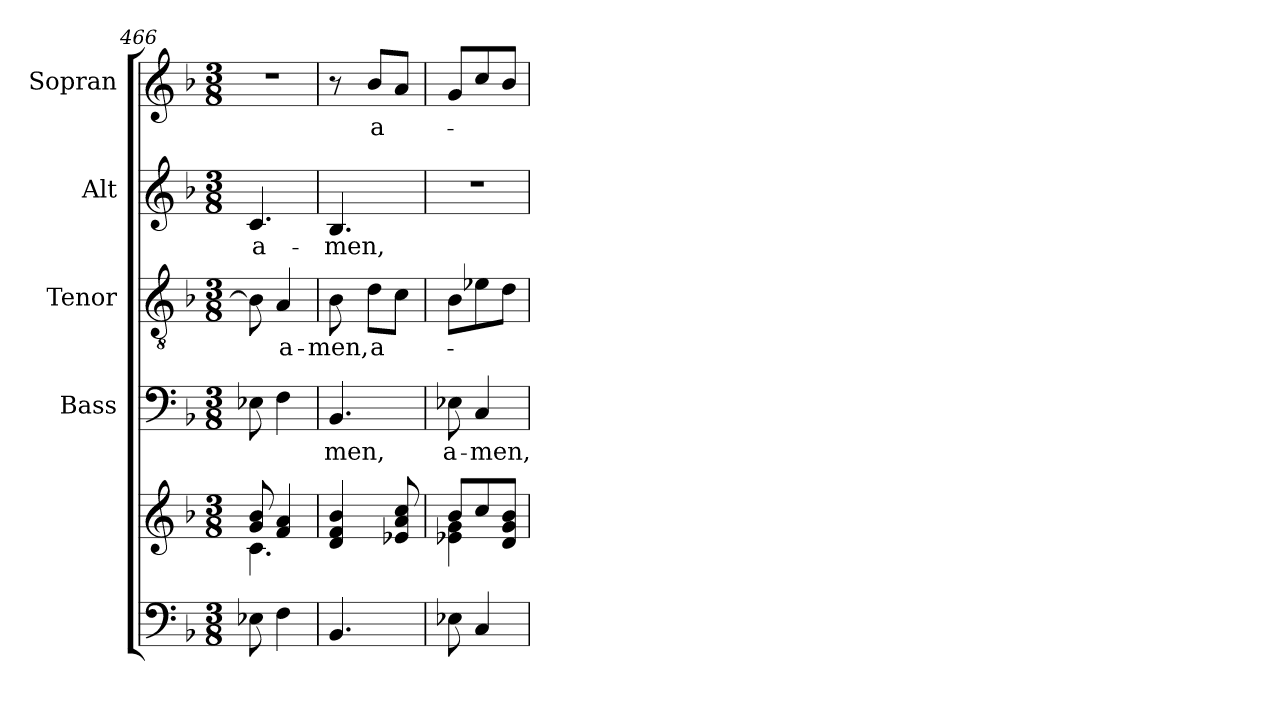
**kern	**kern	**kern	**text	**kern	**text	**kern	**text	**kern	**text
*part5	*part5	*part4	*part4	*part3	*part3	*part2	*part2	*part1	*part1
*staff6	*staff5	*staff4	*staff4	*staff3	*staff3	*staff2	*staff2	*staff1	*staff1
*	*	*I"Bass	*	*I"Tenor	*	*I"Alt	*	*I"Sopran	*
*	*	*I'B.	*	*I'T.	*	*I'A.	*	*I'S.	*
*clefF4	*clefG2	*clefF4	*	*clefGv2	*	*clefG2	*	*clefG2	*
*k[b-]	*k[b-]	*k[b-]	*	*k[b-]	*	*k[b-]	*	*k[b-]	*
*F:	*F:	*F:	*	*F:	*	*F:	*	*F:	*
*M3/8	*M3/8	*M3/8	*	*M3/8	*	*M3/8	*	*M3/8	*
=466	=466	=466	=466	=466	=466	=466	=466	=466	=466
*	*^	*	*	*	*	*	*	*	*
!	!	!	!	!	!	!	!	!LO:LY:b	!	!
8E-X\	8g/ 8b-/	4.c\	8E-X\	.	8B-\]	.	4.c/	a-	4.r	.
!	!	!	!	!	!	!LO:LY:b	!	!	!	!
4F\	4f/ 4a/	.	4F\	.	4A/	a-	.	.	.	.
*	*v	*v	*	*	*	*	*	*	*	*
=467	=467	=467	=467	=467	=467	=467	=467	=467	=467
!	!	!	!LO:LY:b	!	!LO:LY:b	!	!LO:LY:b	!	!
4.BB-/	4d/ 4f/ 4b-/	4.BB-/	-men,	8B-\	-men,	4.B-/	-men,	8r	.
!	!	!	!	!	!LO:LY:b	!	!	!	!LO:LY:b
.	.	.	.	8d\L	a-	.	.	8b-/L	a-
.	8e-X/ 8a/ 8cc/	.	.	8c\J	.	.	.	8a/J	.
=468	=468	=468	=468	=468	=468	=468	=468	=468	=468
*	*^	*	*	*	*	*	*	*	*
!	!	!	!	!LO:LY:b	!	!	!	!	!	!
8E-X\	8b-/L	4e-X\ 4g\	8E-X\	a-	8B-\L	.	4.r	.	8g/L	.
!	!	!	!	!LO:LY:b	!	!	!	!	!	!
4C/	8cc/	.	4C/	-men,	8e-X\	.	.	.	8cc/	.
.	8d/ 8g/ 8b-/J	8ryy	.	.	8d\J	.	.	.	8b-/J	.
*	*v	*v	*	*	*	*	*	*	*	*
=	=	=	=	=	=	=	=	=	=
*-	*-	*-	*-	*-	*-	*-	*-	*-	*-
